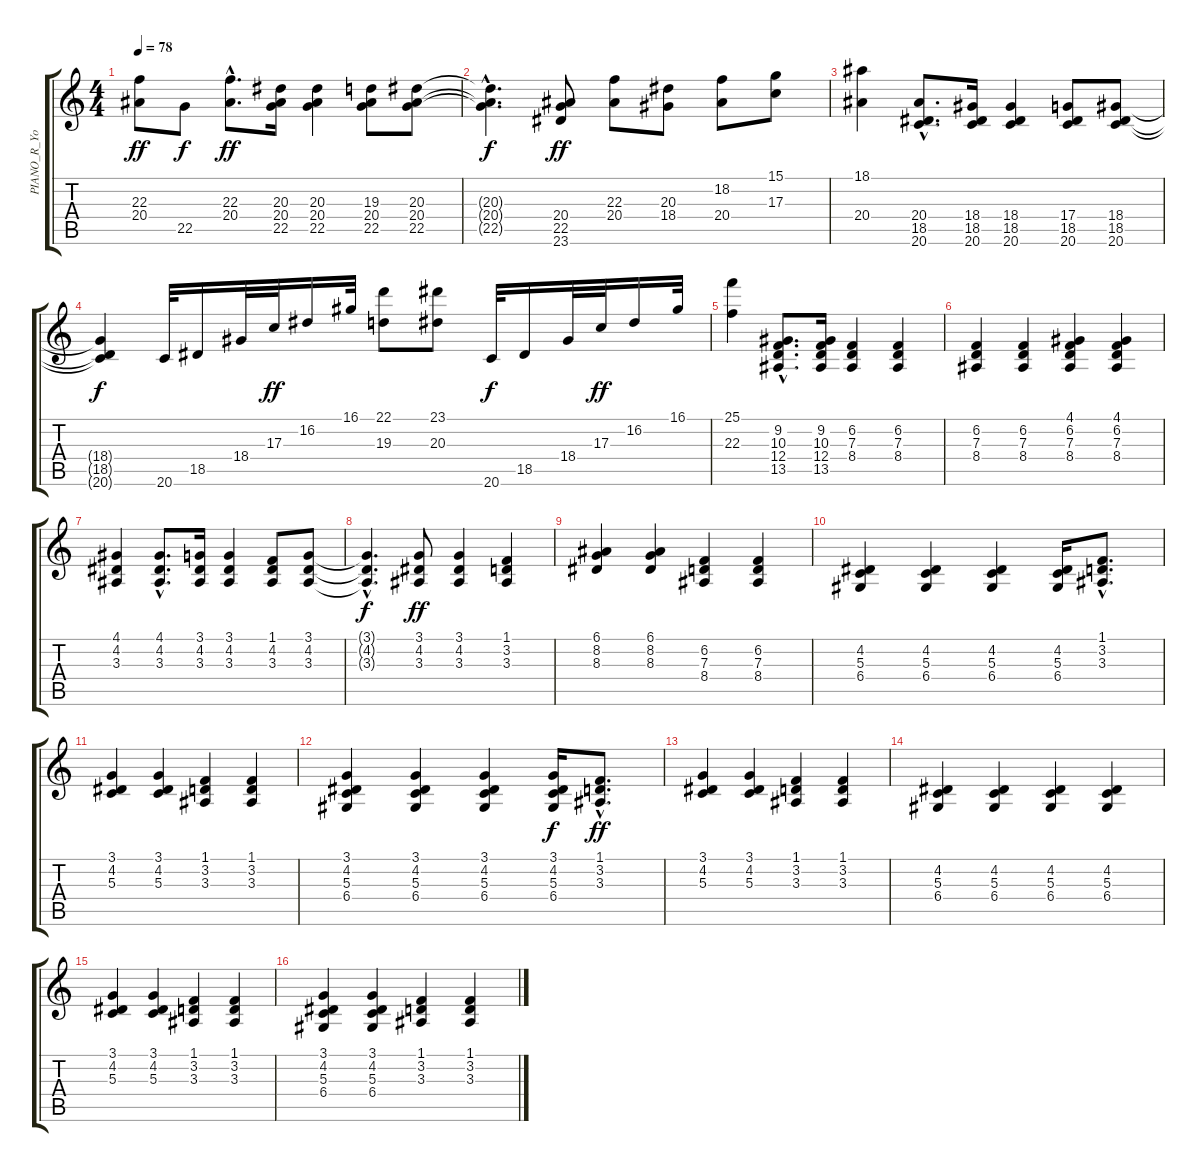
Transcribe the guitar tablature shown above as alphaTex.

\track ("PIANO_R_Yoshiki" "PIANO_R_Yo") {instrument acousticgrandpiano}
\staff {score tabs}
\tuning (E4 B3 G3 D3 A2 E2) {hide}
\ts (4 4)
\tempo 78
\clef g2
\ks c
(22.3 20.4).8{dy ff} 22.5.8{dy f} (22.3{hac} 20.4{hac}).8{d dy ff} (20.3 20.4 22.5).16 (20.3 20.4 22.5).4 (19.3 20.4 22.5).8 (20.3 20.4 22.5).8 |
(20.3{hac t} 20.4{hac t} 22.5{hac t}).4{d dy f} (20.4 22.5 23.6).8{dy ff} (22.3 20.4).8 (20.3 18.4).8 (18.2 20.4).8 (15.1 17.3).8 |
(18.1 20.4).4 (20.4{hac} 18.5{hac} 20.6{hac}).8{d} (18.4 18.5 20.6).16 (18.4 18.5 20.6).4 (17.4 18.5 20.6).8 (18.4 18.5 20.6).8 |
(18.4{t} 18.5{t} 20.6{t}).4{dy f} 20.6.32 18.5.16 18.4.32 17.3.32{dy ff} 16.2.16 16.1.32 (22.1 19.3).8 (23.1 20.3).8 20.6.32{dy f} 18.5.16 18.4.32 17.3.32{dy ff} 16.2.16 16.1.32 |
(25.1 22.3).4 (9.2{hac} 10.3{hac} 12.4{hac} 13.5{hac}).8{d} (9.2 10.3 12.4 13.5).16 (6.2 7.3 8.4).4 (6.2 7.3 8.4).4 |
(6.2 7.3 8.4).4 (6.2 7.3 8.4).4 (4.1 6.2 7.3 8.4).4 (4.1 6.2 7.3 8.4).4 |
(4.1 4.2 3.3).4 (4.1{hac} 4.2{hac} 3.3{hac}).8{d} (3.1 4.2 3.3).16 (3.1 4.2 3.3).4 (1.1 4.2 3.3).8 (3.1 4.2 3.3).8 |
(3.1{hac t} 4.2{hac t} 3.3{hac t}).4{d dy f} (3.1 4.2 3.3).8{dy ff} (3.1 4.2 3.3).4 (1.1 3.2 3.3).4 |
(6.1 8.2 8.3).4 (6.1 8.2 8.3).4 (6.2 7.3 8.4).4 (6.2 7.3 8.4).4 |
(4.2 5.3 6.4).4 (4.2 5.3 6.4).4 (4.2 5.3 6.4).4 (4.2 5.3 6.4).16 (1.1{hac} 3.2{hac} 3.3{hac}).8{d} |
(3.1 4.2 5.3).4 (3.1 4.2 5.3).4 (1.1 3.2 3.3).4 (1.1 3.2 3.3).4 |
(3.1 4.2 5.3 6.4).4 (3.1 4.2 5.3 6.4).4 (3.1 4.2 5.3 6.4).4 (3.1 4.2 5.3 6.4).16{dy f} (1.1{hac} 3.2{hac} 3.3{hac}).8{d dy ff} |
(3.1 4.2 5.3).4 (3.1 4.2 5.3).4 (1.1 3.2 3.3).4 (1.1 3.2 3.3).4 |
(4.2 5.3 6.4).4 (4.2 5.3 6.4).4 (4.2 5.3 6.4).4 (4.2 5.3 6.4).4 |
(3.1 4.2 5.3).4 (3.1 4.2 5.3).4 (1.1 3.2 3.3).4 (1.1 3.2 3.3).4 |
(3.1 4.2 5.3 6.4).4 (3.1 4.2 5.3 6.4).4 (1.1 3.2 3.3).4 (1.1 3.2 3.3).4
